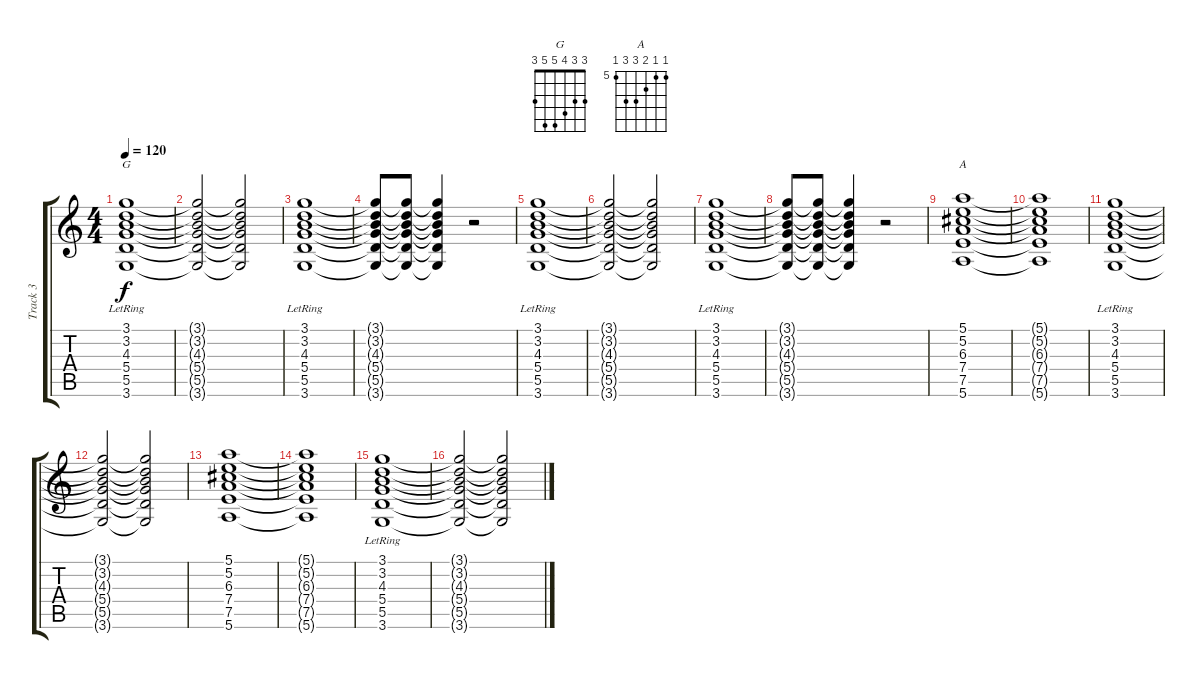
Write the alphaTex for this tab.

\track ("Track 3" "Track 3") {instrument electricguitarclean}
\staff {score tabs}
\tuning (E4 B3 G3 D3 A2 E2) {hide}
\chord ("G" 3 3 4 5 5 3)
\chord ("A" 5 5 6 7 7 5) {firstfret 5}
\ts (4 4)
\tempo 120
\clef g2
\ks c
(3.1 3.2 4.3{lr} 5.4{lr} 5.5 3.6).1{ch "G" dy f instrument electricguitarclean} |
(3.1{t} 3.2{t} 4.3{t} 5.4{t} 5.5{t} 3.6{t}).2 (3.1{t} 3.2{t} 4.3{t} 5.4{t} 5.5{t} 3.6{t}).2 |
(3.1 3.2{lr} 4.3{lr} 5.4{lr} 5.5 3.6).1 |
(3.1{t} 3.2{t} 4.3{t} 5.4{t} 5.5{t} 3.6{t}).8 (3.1{t} 3.2{t} 4.3{t} 5.4{t} 5.5{t} 3.6{t}).8 (3.1{t} 3.2{t} 4.3{t} 5.4{t} 5.5{t} 3.6{t}).4 r.2 |
(3.1 3.2 4.3{lr} 5.4{lr} 5.5 3.6).1 |
(3.1{t} 3.2{t} 4.3{t} 5.4{t} 5.5{t} 3.6{t}).2 (3.1{t} 3.2{t} 4.3{t} 5.4{t} 5.5{t} 3.6{t}).2 |
(3.1 3.2{lr} 4.3{lr} 5.4{lr} 5.5 3.6).1 |
(3.1{t} 3.2{t} 4.3{t} 5.4{t} 5.5{t} 3.6{t}).8 (3.1{t} 3.2{t} 4.3{t} 5.4{t} 5.5{t} 3.6{t}).8 (3.1{t} 3.2{t} 4.3{t} 5.4{t} 5.5{t} 3.6{t}).4 r.2 |
(5.1 5.2 6.3 7.4 7.5 5.6).1{ch "A"} |
(5.1{t} 5.2{t} 6.3{t} 7.4{t} 7.5{t} 5.6{t}).1 |
(3.1 3.2 4.3{lr} 5.4{lr} 5.5 3.6).1 |
(3.1{t} 3.2{t} 4.3{t} 5.4{t} 5.5{t} 3.6{t}).2 (3.1{t} 3.2{t} 4.3{t} 5.4{t} 5.5{t} 3.6{t}).2 |
(5.1 5.2 6.3 7.4 7.5 5.6).1 |
(5.1{t} 5.2{t} 6.3{t} 7.4{t} 7.5{t} 5.6{t}).1 |
(3.1 3.2 4.3{lr} 5.4{lr} 5.5 3.6).1 |
(3.1{t} 3.2{t} 4.3{t} 5.4{t} 5.5{t} 3.6{t}).2 (3.1{t} 3.2{t} 4.3{t} 5.4{t} 5.5{t} 3.6{t}).2
